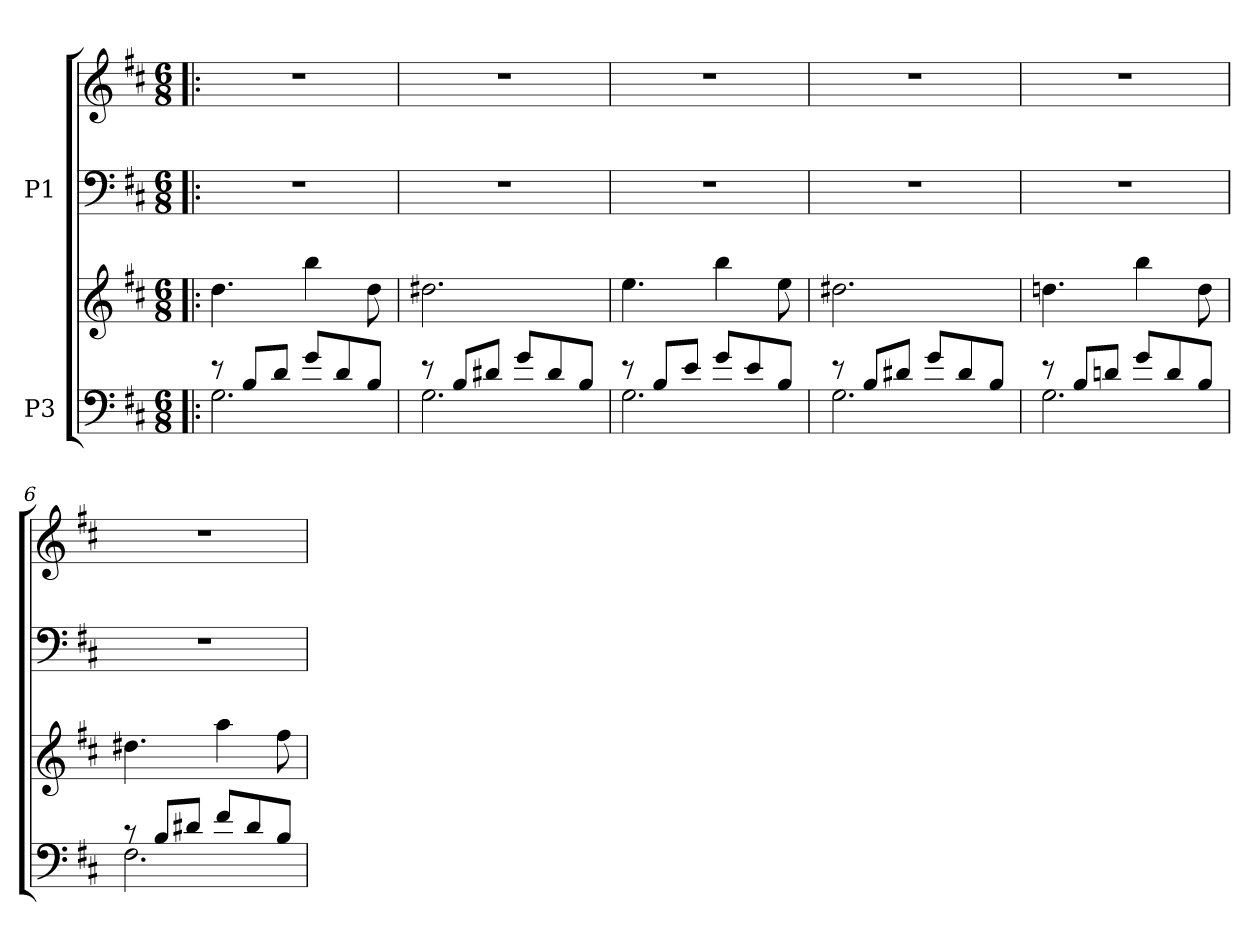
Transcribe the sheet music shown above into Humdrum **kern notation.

**kern	**kern	**kern	**kern
*part2	*part2	*part1	*part1
*staff4	*staff3	*staff2	*staff1
*I"P3	*	*I"P1	*
!!LO:PB:g=z
*clefF4	*clefG2	*clefF4	*clefG2
*k[f#c#]	*k[f#c#]	*k[f#c#]	*k[f#c#]
*D:	*D:	*D:	*D:
*M6/8	*M6/8	*M6/8	*M6/8
=1!|:	=1!|:	=1!|:	=1!|:
*^	*	*	*
!	!	!	!LO:N:vis=1	!LO:N:vis=1
8r	2.Gi\	4.ddi\	2.r	2.r
8Bi/L	.	.	.	.
8di/J	.	.	.	.
8gi/L	.	4bbi\	.	.
8di/	.	.	.	.
8Bi/J	.	8ddi\	.	.
=2	=2	=2	=2	=2
!	!	!	!LO:N:vis=1	!LO:N:vis=1
8r	2.Gi\	2.dd#Xi\	2.r	2.r
8Bi/L	.	.	.	.
8d#Xi/J	.	.	.	.
8gi/L	.	.	.	.
8d#i/	.	.	.	.
8Bi/J	.	.	.	.
=3	=3	=3	=3	=3
!	!	!	!LO:N:vis=1	!LO:N:vis=1
8r	2.Gi\	4.eei\	2.r	2.r
8Bi/L	.	.	.	.
8ei/J	.	.	.	.
8gi/L	.	4bbi\	.	.
8ei/	.	.	.	.
8Bi/J	.	8eei\	.	.
=4	=4	=4	=4	=4
!	!	!	!LO:N:vis=1	!LO:N:vis=1
8r	2.Gi\	2.dd#Xi\	2.r	2.r
8Bi/L	.	.	.	.
8d#Xi/J	.	.	.	.
8gi/L	.	.	.	.
8d#i/	.	.	.	.
8Bi/J	.	.	.	.
=5	=5	=5	=5	=5
!	!	!	!LO:N:vis=1	!LO:N:vis=1
8r	2.Gi\	4.ddni\	2.r	2.r
8Bi/L	.	.	.	.
8dni/J	.	.	.	.
8gi/L	.	4bbi\	.	.
8di/	.	.	.	.
8Bi/J	.	8ddi\	.	.
!!LO:LB:g=z
=6	=6	=6	=6	=6
!	!	!	!LO:N:vis=1	!LO:N:vis=1
8r	2.F#i\	4.dd#Xi\	2.r	2.r
8Bi/L	.	.	.	.
8d#Xi/J	.	.	.	.
8f#i/L	.	4aai\	.	.
8d#i/	.	.	.	.
8Bi/J	.	8ff#i\	.	.
*v	*v	*	*	*
=	=	=	=
*-	*-	*-	*-
